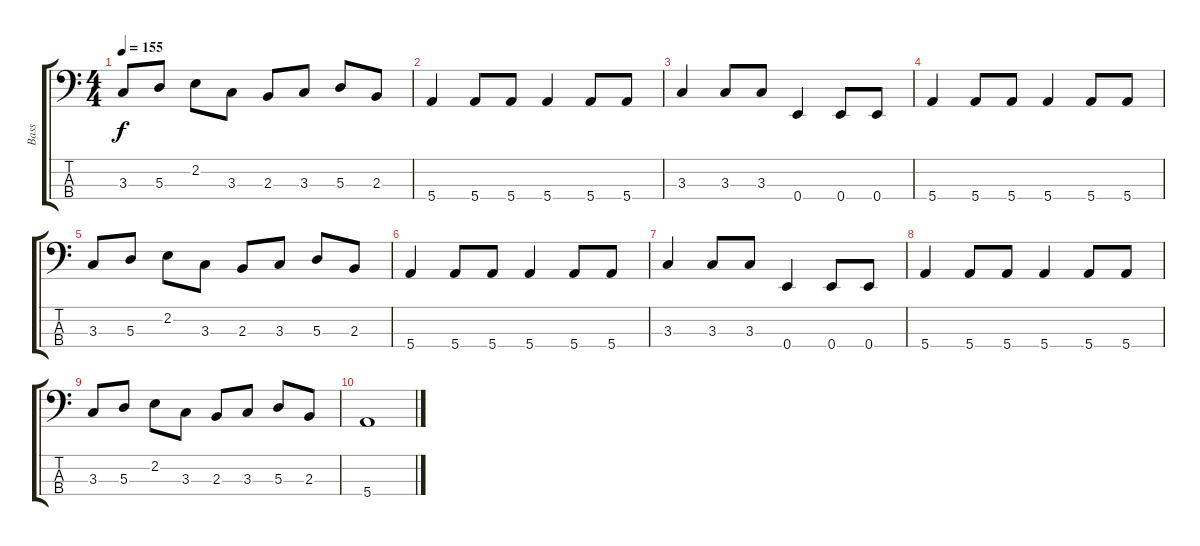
\track ("Bass" "Bass") {instrument electricbassfinger}
\staff {score tabs}
\tuning (G2 D2 A1 E1) {hide}
\ts (4 4)
\tempo 155
\clef f4
\ks c
3.3.8{dy f} 5.3.8 2.2.8 3.3.8 2.3.8 3.3.8 5.3.8 2.3.8 |
5.4.4 5.4.8 5.4.8 5.4.4 5.4.8 5.4.8 |
3.3.4 3.3.8 3.3.8 0.4.4 0.4.8 0.4.8 |
5.4.4 5.4.8 5.4.8 5.4.4 5.4.8 5.4.8 |
3.3.8 5.3.8 2.2.8 3.3.8 2.3.8 3.3.8 5.3.8 2.3.8 |
5.4.4 5.4.8 5.4.8 5.4.4 5.4.8 5.4.8 |
3.3.4 3.3.8 3.3.8 0.4.4 0.4.8 0.4.8 |
5.4.4 5.4.8 5.4.8 5.4.4 5.4.8 5.4.8 |
3.3.8 5.3.8 2.2.8 3.3.8 2.3.8 3.3.8 5.3.8 2.3.8 |
5.4.1
